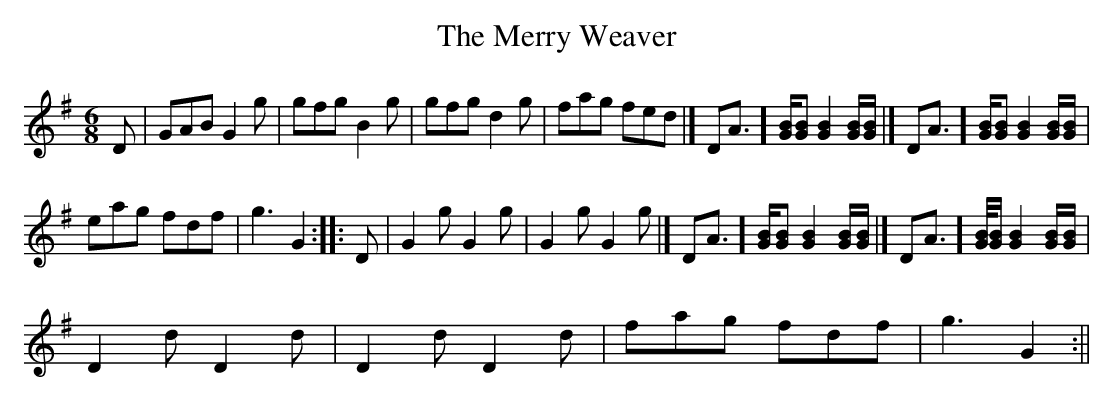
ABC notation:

X:1
T:Merry Weaver, The
M:6/8
L:1/8
K:G
D | GAB G2g | gfg B2g | gfg d2g | fag fed |[ DA]>[GB][GB] [G2B2] [G/B/][G/B/ ]|[ DA]>[GB][GB] [G2B2] [G/B/][G/B/ ]|
eag fdf | g3 G2::D | G2g G2g | G2g G2g |[ DA]>[GB][GB] [G2B2] [G/B/][G/B/ ]|[ DA]>[G/B/][G/B/] [G2B2] [G/B/][G/B/ ]|
D2d D2d | D2d D2d | fag fdf | g3 G2 :||
